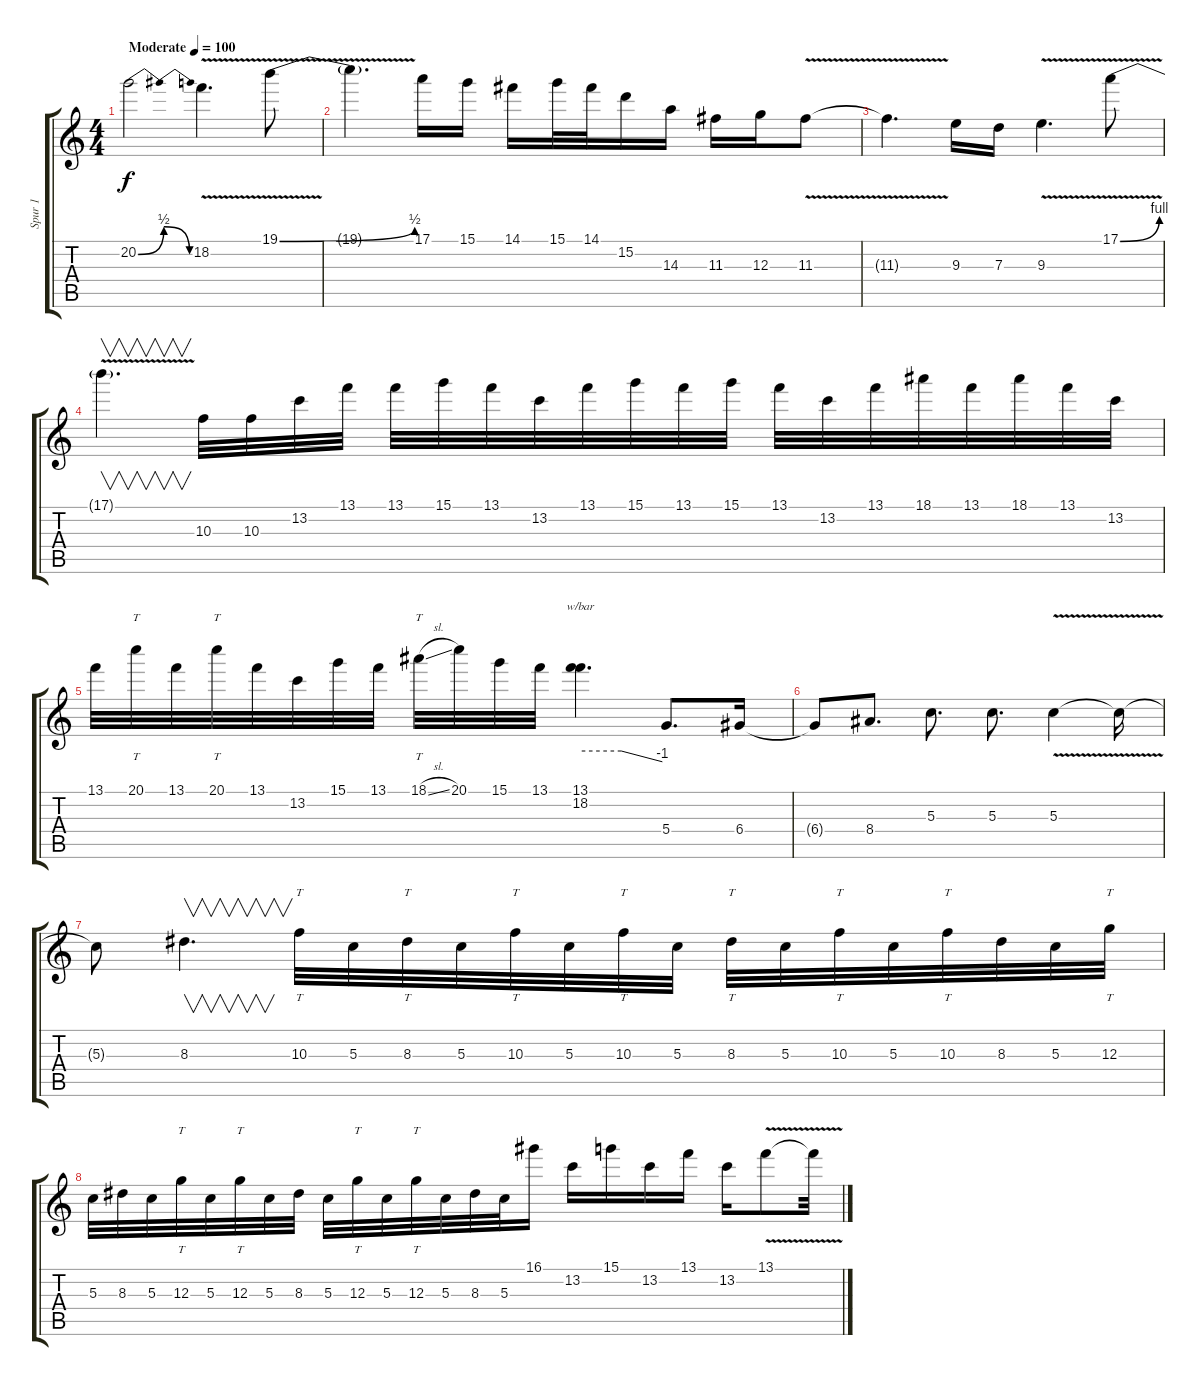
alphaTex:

\track ("Spur 1" "Spur 1") {instrument overdrivenguitar}
\staff {score tabs}
\tuning (E4 B3 G3 D3 A2 E2) {hide}
\ts (4 4)
\tempo (100 "Moderate")
\clef g2
\ks c
20.2{be (bendrelease 0 0 15 2 45 2 60 0)}.2{dy f instrument overdrivenguitar} 18.2{v}.4{d} 19.1{be (bend 0 0 60 2) v}.8 |
19.1{t}.4{d} 17.1.16 15.1.16 14.1.16 15.1.32 14.1.32 15.2.16 14.3.16 11.3.16 12.3.16 11.3{v}.8 |
11.3{t}.4{d} 9.3.16 7.3.16 9.3{v}.4{d} 17.1{be (bend 0 0 60 4) v}.8 |
17.1{t}.4{v d} 10.3.32 10.3.32 13.2.32 13.1.32 13.1.32 15.1.32 13.1.32 13.2.32 13.1.32 15.1.32 13.1.32 15.1.32 13.1.32 13.2.32 13.1.32 18.1.32 13.1.32 18.1.32 13.1.32 13.2.32 |
13.1.32 20.1.32{tt} 13.1.32 20.1.32{tt} 13.1.32 13.2.32 15.1.32 13.1.32 18.1{sl}.32{tt} 20.1.32 15.1.32 13.1.32 (13.1 18.2).4{d tbe (custom default 0 0 30 0 60 -4)} 5.4.8{d} 6.4.16 |
6.4{t}.8 8.4.8{d} 5.3.8{d} 5.3.8{d} 5.3{v}.4 5.3{t}.16 |
5.3{t}.8 8.3.4{v d} 10.3.32{tt} 5.3.32 8.3.32{tt} 5.3.32 10.3.32{tt} 5.3.32 10.3.32{tt} 5.3.32 8.3.32{tt} 5.3.32 10.3.32{tt} 5.3.32 10.3.32{tt} 8.3.32 5.3.32 12.3.32{tt} |
5.3.32 8.3.32 5.3.32 12.3.32{tt} 5.3.32 12.3.32{tt} 5.3.32 8.3.32 5.3.32 12.3.32{tt} 5.3.32 12.3.32{tt} 5.3.32 8.3.32 5.3.32 16.1.16 13.2.16 15.1.16 13.2.16 13.1.16 13.2.16 13.1{v}.8 13.1{t}.32
